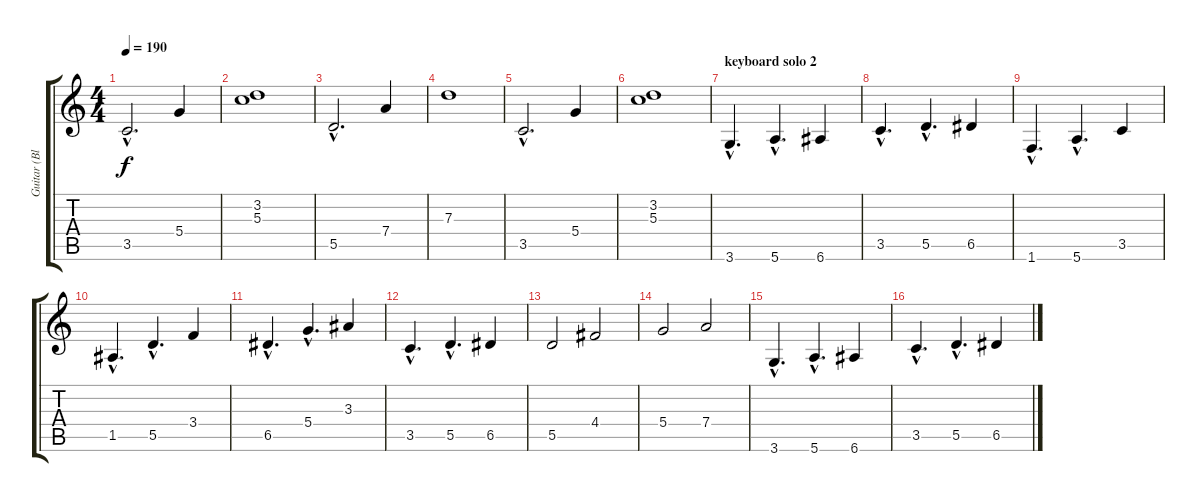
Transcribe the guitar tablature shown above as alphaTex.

\track ("Guitar (Blackmore)" "Guitar (Bl") {instrument distortionguitar}
\staff {score tabs}
\tuning (E4 B3 G3 D3 A2 E2) {hide}
\ts (4 4)
\tempo 190
\clef g2
\ks c
3.5{hac}.2{d dy f} 5.4.4 |
(3.2 5.3).1 |
5.5{hac}.2{d} 7.4.4 |
7.3.1 |
3.5{hac}.2{d} 5.4.4 |
(3.2 5.3).1 |
\section ("" "keyboard solo 2")
3.6{hac}.4{d} 5.6{hac}.4{d} 6.6.4 |
3.5{hac}.4{d} 5.5{hac}.4{d} 6.5.4 |
1.6{hac}.4{d} 5.6{hac}.4{d} 3.5.4 |
1.5{hac}.4{d} 5.5{hac}.4{d} 3.4.4 |
6.5{hac}.4{d} 5.4{hac}.4{d} 3.3.4 |
3.5{hac}.4{d} 5.5{hac}.4{d} 6.5.4 |
5.5.2 4.4.2 |
5.4.2 7.4.2 |
3.6{hac}.4{d} 5.6{hac}.4{d} 6.6.4 |
3.5{hac}.4{d} 5.5{hac}.4{d} 6.5.4
